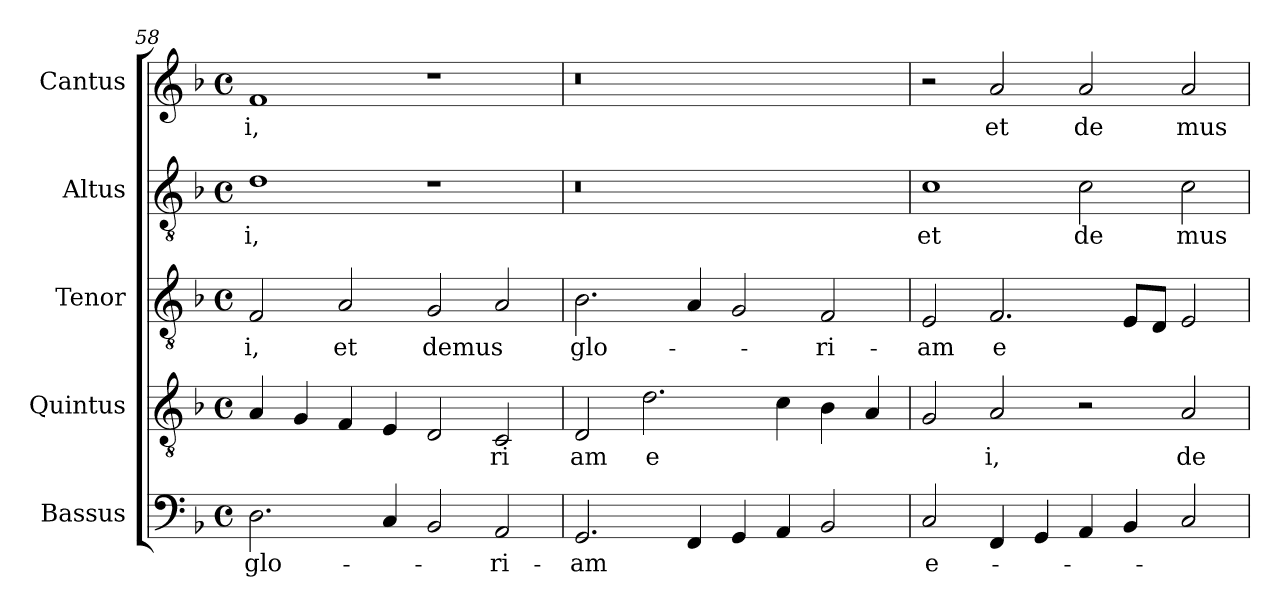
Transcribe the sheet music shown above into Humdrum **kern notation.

**kern	**text	**kern	**text	**kern	**text	**kern	**text	**kern	**text
*part5	*part5	*part4	*part4	*part3	*part3	*part2	*part2	*part1	*part1
*staff5	*staff5	*staff4	*staff4	*staff3	*staff3	*staff2	*staff2	*staff1	*staff1
*I"Bassus	*	*I"Quintus	*	*I"Tenor	*	*I"Altus	*	*I"Cantus	*
*clefF4	*	*clefGv2	*	*clefGv2	*	*clefGv2	*	*clefG2	*
*k[b-]	*	*k[b-]	*	*k[b-]	*	*k[b-]	*	*k[b-]	*
*F:	*	*F:	*	*F:	*	*F:	*	*F:	*
*M4/4	*	*M4/4	*	*M4/4	*	*M4/4	*	*M4/4	*
*met(c)	*	*met(c)	*	*met(c)	*	*met(c)	*	*met(c)	*
=58	=58	=58	=58	=58	=58	=58	=58	=58	=58
!	!LO:LY:b	!	!	!	!LO:LY:b:cj	!	!LO:LY:b:cj	!	!LO:LY:b:cj
2.D\	glo-	4A/	.	2F/	-i,	1d	-i,	1f	i,
.	.	4G/	.	.	.	.	.	.	.
!	!	!	!	!	!LO:LY:b:cj	!	!	!	!
.	.	4F/	.	2A/	et	.	.	.	.
4C/	.	4E/	.	.	.	.	.	.	.
!	!	!	!	!	!LO:LY:b	!	!	!	!
2BB-/	.	2D/	.	2G/	demus	1r	.	1r	.
!	!LO:LY:b:cj	!	!LO:LY:b:cj	!	!	!	!	!	!
2AA/	-ri-	2C/	ri	2A/	.	.	.	.	.
=59	=59	=59	=59	=59	=59	=59	=59	=59	=59
!	!LO:LY:b	!	!LO:LY:b:cj	!	!LO:LY:b	!	!	!	!
2.GG/	-am	2D/	am	2.B-\	glo-	0r	.	0r	.
!	!	!	!LO:LY:b:cj	!	!	!	!	!	!
.	.	2.d\	e	.	.	.	.	.	.
4FF/	.	.	.	4A/	.	.	.	.	.
4GG/	.	.	.	2G/	.	.	.	.	.
4AA/	.	4c\	.	.	.	.	.	.	.
!	!	!	!	!	!LO:LY:b:cj	!	!	!	!
2BB-/	.	4B-\	.	2F/	-ri-	.	.	.	.
.	.	4A/	.	.	.	.	.	.	.
!!LO:LB:g=z
=60	=60	=60	=60	=60	=60	=60	=60	=60	=60
!	!LO:LY:b:cj	!	!	!	!LO:LY:b:cj	!	!LO:LY:b:cj	!	!
2C/	e-	2G/	.	2E/	-am	1c	et	2r	.
!	!	!	!LO:LY:b:cj	!	!LO:LY:b:cj	!	!	!	!LO:LY:b:cj
4FF/	.	2A/	i,	2.F/	e	.	.	2a/	et
4GG/	.	.	.	.	.	.	.	.	.
!	!	!	!	!	!	!	!LO:LY:b:cj	!	!LO:LY:b:cj
4AA/	.	2r	.	.	.	2c\	de	2a/	de
4BB-/	.	.	.	8E/L	.	.	.	.	.
.	.	.	.	8D/J	.	.	.	.	.
!	!	!	!LO:LY:b:cj	!	!	!	!LO:LY:b:cj	!	!LO:LY:b:cj
2C/	.	2A/	de	2E/	.	2c\	mus	2a/	mus
=	=	=	=	=	=	=	=	=	=
*-	*-	*-	*-	*-	*-	*-	*-	*-	*-
